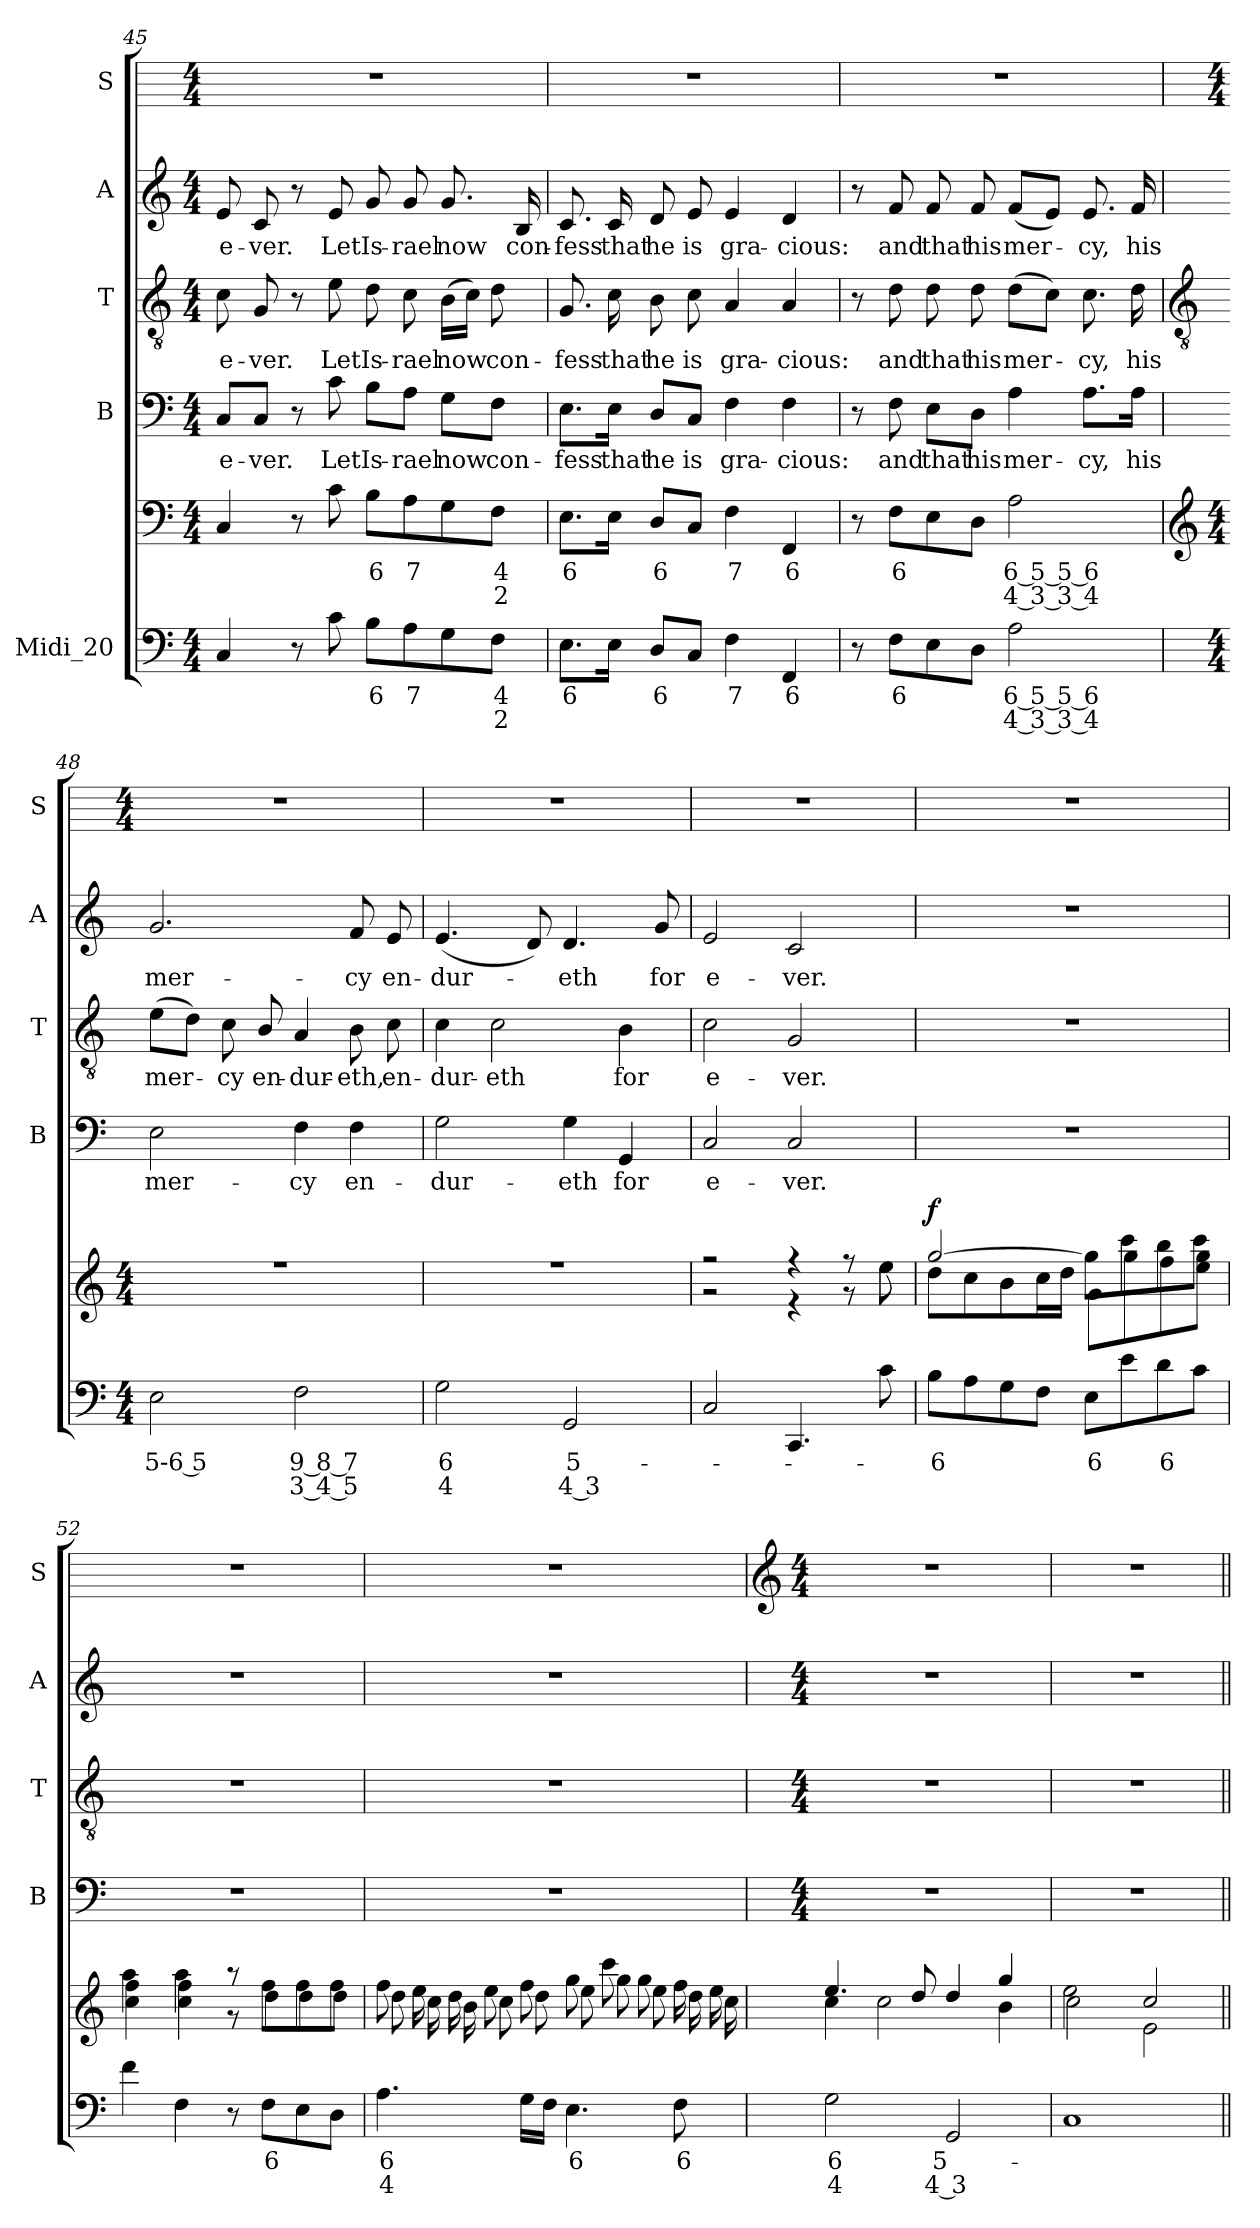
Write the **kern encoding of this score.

**kern	**text	**text	**kern	**text	**text	**dynam	**kern	**text	**kern	**text	**kern	**text	**kern
*part5	*part5	*part5	*part5	*part5	*part5	*part5	*part4	*part4	*part3	*part3	*part2	*part2	*part1
*staff6	*staff6	*staff6	*staff5	*staff5	*staff5	*staff5/6	*staff4	*staff4	*staff3	*staff3	*staff2	*staff2	*staff1
*I"Midi_20	*	*	*	*	*	*	*I"B	*	*I"T	*	*I"A	*	*I"S
*	*	*	*	*	*	*	*I'B	*	*I'T	*	*I'A	*	*I'S
!!LO:LB:g=z
*clefF4	*	*	*clefF4	*	*	*	*clefF4	*	*clefGv2	*	*clefG2	*	*
*k[]	*	*	*k[]	*	*	*	*k[]	*	*k[]	*	*k[]	*	*
*C:	*	*	*C:	*	*	*	*C:	*	*C:	*	*C:	*	*
*M4/4	*	*	*M4/4	*	*	*	*M4/4	*	*M4/4	*	*M4/4	*	*M4/4
=45	=45	=45	=45	=45	=45	=45	=45	=45	=45	=45	=45	=45	=45
!	!	!	!	!	!	!	!	!LO:LY:b	!	!LO:LY:b	!	!LO:LY:b	!
4C	.	.	4C	.	.	.	8C/L	e-	8c	e-	8e	e-	1r
!	!	!	!	!	!	!	!	!LO:LY:b	!	!LO:LY:b	!	!LO:LY:b	!
.	.	.	.	.	.	.	8C/J	-ver.	8G	-ver.	8c	-ver.	.
8r	.	.	8r	.	.	.	8r	.	8r	.	8r	.	.
!	!	!	!	!	!	!	!	!LO:LY:b	!	!LO:LY:b	!	!LO:LY:b	!
8c	.	.	8c	.	.	.	8c	Let	8e	Let	8e	Let	.
!	!LO:LY:b	!	!	!LO:LY:b	!	!	!	!LO:LY:b	!	!LO:LY:b	!	!LO:LY:b	!
8BL	6	.	8BL	6	.	.	8B\L	Is-	8d	Is-	8g	Is-	.
!	!LO:LY:b	!	!	!LO:LY:b	!	!	!	!LO:LY:b	!	!LO:LY:b	!	!LO:LY:b	!
8A	7	.	8A	7	.	.	8A\J	-rael	8c	-rael	8g	-rael	.
!	!	!	!	!	!	!	!	!LO:LY:b	!	!LO:LY:b	!	!LO:LY:b	!
8G	.	.	8G	.	.	.	8G\L	now	(>16BLL	now	8.g	now	.
.	.	.	.	.	.	.	.	.	16cJJ)	.	.	.	.
!	!LO:LY:b	!LO:LY:b	!	!LO:LY:b	!LO:LY:b	!	!	!LO:LY:b	!	!LO:LY:b	!	!	!
8FJ	4	2	8FJ	4	2	.	8F\J	con-	8d	con-	.	.	.
!	!	!	!	!	!	!	!	!	!	!	!	!LO:LY:b	!
.	.	.	.	.	.	.	.	.	.	.	16B	con-	.
=46	=46	=46	=46	=46	=46	=46	=46	=46	=46	=46	=46	=46	=46
!	!LO:LY:b	!	!	!LO:LY:b	!	!	!	!LO:LY:b	!	!LO:LY:b	!	!LO:LY:b	!
8.EL	6	.	8.EL	6	.	.	8.E\L	-fess	8.G	-fess	8.c	-fess	1r
!	!	!	!	!	!	!	!	!LO:LY:b	!	!LO:LY:b	!	!LO:LY:b	!
16EJ	.	.	16EJ	.	.	.	16E\Jk	that	16c	that	16c	that	.
!	!LO:LY:b	!	!	!LO:LY:b	!	!	!	!LO:LY:b	!	!LO:LY:b	!	!LO:LY:b	!
8DL	6	.	8DL	6	.	.	8D/L	he	8B	he	8d	he	.
!	!	!	!	!	!	!	!	!LO:LY:b	!	!LO:LY:b	!	!LO:LY:b	!
8CJ	.	.	8CJ	.	.	.	8C/J	is	8c	is	8e	is	.
!	!LO:LY:b	!	!	!LO:LY:b	!	!	!	!LO:LY:b	!	!LO:LY:b	!	!LO:LY:b	!
4F	7	.	4F	7	.	.	4F	gra-	4A	gra-	4e	gra-	.
!	!LO:LY:b	!	!	!LO:LY:b	!	!	!	!LO:LY:b	!	!LO:LY:b	!	!LO:LY:b	!
4FF	6	.	4FF	6	.	.	4F	-cious:	4A	-cious:	4d	-cious:	.
=47	=47	=47	=47	=47	=47	=47	=47	=47	=47	=47	=47	=47	=47
8r	.	.	8r	.	.	.	8r	.	8r	.	8r	.	1r
!	!LO:LY:b	!	!	!LO:LY:b	!	!	!	!LO:LY:b	!	!LO:LY:b	!	!LO:LY:b	!
8FL	6	.	8FL	6	.	.	8F	and	8d	and	8f	and	.
!	!	!	!	!	!	!	!	!LO:LY:b	!	!LO:LY:b	!	!LO:LY:b	!
8E	.	.	8E	.	.	.	8E\L	that	8d	that	8f	that	.
!	!	!	!	!	!	!	!	!LO:LY:b	!	!LO:LY:b	!	!LO:LY:b	!
8DJ	.	.	8DJ	.	.	.	8D\J	his	8d	his	8f	his	.
!	!LO:LY:b	!LO:LY:b	!	!LO:LY:b	!LO:LY:b	!	!	!LO:LY:b	!	!LO:LY:b	!	!LO:LY:b	!
2A	6 5 5 6	4 3 3 4	2A	6 5 5 6	4 3 3 4	.	4A	mer-	(>8dL	mer-	(<8fL	mer-	.
.	.	.	.	.	.	.	.	.	8cJ)	.	8eJ)	.	.
!	!	!	!	!	!	!	!	!LO:LY:b	!	!LO:LY:b	!	!LO:LY:b	!
.	.	.	.	.	.	.	8.A\L	-cy,	8.c	cy,	8.e	cy,	.
!	!	!	!	!	!	!	!	!LO:LY:b	!	!LO:LY:b	!	!LO:LY:b	!
.	.	.	.	.	.	.	16A\Jk	his	16d	his	16f	his	.
!!LO:LB:g=z
=48	=48	=48	=48	=48	=48	=48	=48	=48	=48	=48	=48	=48	=48
*	*	*	*clefG2	*	*	*	*	*	*clefGv2	*	*	*	*
*k[]	*	*	*k[]	*	*	*	*	*	*	*	*	*	*
*C:	*	*	*C:	*	*	*	*	*	*	*	*	*	*
*M4/4	*	*	*M4/4	*	*	*	*	*	*	*	*	*	*M4/4
!	!LO:LY:b	!	!	!	!	!	!	!LO:LY:b	!	!LO:LY:b	!	!LO:LY:b	!
*	*	*	*^	*	*	*	*	*	*	*	*	*	*
2E	5-6 5	.	1r	1ryy	.	.	.	2E	mer-	(>8eL	mer-	2.g	mer-	1r
.	.	.	.	.	.	.	.	.	.	8dJ)	.	.	.	.
!	!	!	!	!	!	!	!	!	!	!	!LO:LY:b	!	!	!
.	.	.	.	.	.	.	.	.	.	8c	cy	.	.	.
!	!	!	!	!	!	!	!	!	!	!	!LO:LY:b	!	!	!
.	.	.	.	.	.	.	.	.	.	8B/	en-	.	.	.
!	!LO:LY:b	!LO:LY:b	!	!	!	!	!	!	!LO:LY:b	!	!LO:LY:b	!	!	!
2F	9 8 7	3 4 5	.	.	.	.	.	4F	-cy	4A	-dur-	.	.	.
!	!	!	!	!	!	!	!	!	!LO:LY:b	!	!LO:LY:b	!	!LO:LY:b	!
.	.	.	.	.	.	.	.	4F	en-	8B	-eth,	8f	-cy	.
!	!	!	!	!	!	!	!	!	!	!	!LO:LY:b	!	!LO:LY:b	!
.	.	.	.	.	.	.	.	.	.	8c	en-	8e	en-	.
=49	=49	=49	=49	=49	=49	=49	=49	=49	=49	=49	=49	=49	=49	=49
!	!LO:LY:b	!LO:LY:b	!	!	!	!	!	!	!LO:LY:b	!	!LO:LY:b	!	!LO:LY:b	!
2G	6	4	1r	1ryy	.	.	.	2G	-dur-	4c	-dur-	(<4.e	-dur-	1r
!	!	!	!	!	!	!	!	!	!	!	!LO:LY:b	!	!	!
.	.	.	.	.	.	.	.	.	.	2c	-eth	.	.	.
.	.	.	.	.	.	.	.	.	.	.	.	8d)	.	.
!	!LO:LY:b	!LO:LY:b	!	!	!	!	!	!	!LO:LY:b	!	!	!	!LO:LY:b	!
2GG	5-	-4 3	.	.	.	.	.	4G	-eth	.	.	4.d	eth	.
!	!	!	!	!	!	!	!	!	!LO:LY:b	!	!LO:LY:b	!	!	!
.	.	.	.	.	.	.	.	4GG	for	4B	for	.	.	.
!	!	!	!	!	!	!	!	!	!	!	!	!	!LO:LY:b	!
.	.	.	.	.	.	.	.	.	.	.	.	8g	for	.
=50	=50	=50	=50	=50	=50	=50	=50	=50	=50	=50	=50	=50	=50	=50
!	!	!	!	!	!	!	!	!	!LO:LY:b	!	!LO:LY:b	!	!LO:LY:b	!
2C	.	.	2r	2r	.	.	.	2C	e-	2c	e-	2e	e-	1r
!	!	!	!	!	!	!	!	!	!LO:LY:b	!	!LO:LY:b	!	!LO:LY:b	!
4.CC	.	.	4r	4r	.	.	.	2C	-ver.	2G	-ver.	2c	-ver.	.
.	.	.	8r	8r	.	.	.	.	.	.	.	.	.	.
8c	.	.	8ee\	8ee	.	.	.	.	.	.	.	.	.	.
=51	=51	=51	=51	=51	=51	=51	=51	=51	=51	=51	=51	=51	=51	=51
!	!LO:LY:b	!	!	!	!	!	!LO:DY:b	!	!	!	!	!	!	!
8BL	6	.	[2gg/	8ddL	.	.	f	1r	.	1r	.	1r	.	1r
8A	.	.	.	8cc	.	.	.	.	.	.	.	.	.	.
8G	.	.	.	8b	.	.	.	.	.	.	.	.	.	.
8FJ	.	.	.	16ccL	.	.	.	.	.	.	.	.	.	.
.	.	.	.	16ddJJ	.	.	.	.	.	.	.	.	.	.
!	!LO:LY:b	!	!	!	!	!	!	!	!	!	!	!	!	!
8EL	6	.	8gg\L]	8gL	.	.	.	.	.	.	.	.	.	.
8e	.	.	8ccc\	8gg	.	.	.	.	.	.	.	.	.	.
!	!LO:LY:b	!	!	!	!	!	!	!	!	!	!	!	!	!
8d	6	.	8bb\	8ff	.	.	.	.	.	.	.	.	.	.
8cJ	.	.	8ccc\J	8ee 8ggJ	.	.	.	.	.	.	.	.	.	.
=52	=52	=52	=52	=52	=52	=52	=52	=52	=52	=52	=52	=52	=52	=52
4f	.	.	4aa\	4cc 4ff	.	.	.	1r	.	1r	.	1r	.	1r
4F	.	.	4aa\	4cc 4ff	.	.	.	.	.	.	.	.	.	.
8r	.	.	8r	8r	.	.	.	.	.	.	.	.	.	.
!	!LO:LY:b	!	!	!	!	!	!	!	!	!	!	!	!	!
8FL	6	.	8ff\L	8ddL	.	.	.	.	.	.	.	.	.	.
8E	.	.	8ff\	8dd	.	.	.	.	.	.	.	.	.	.
8DJ	.	.	8ff\J	8ddJ	.	.	.	.	.	.	.	.	.	.
=53	=53	=53	=53	=53	=53	=53	=53	=53	=53	=53	=53	=53	=53	=53
!	!LO:LY:b	!LO:LY:b	!	!	!	!	!	!	!	!	!	!	!	!
4.A	6	4	8ff\L	8ddL	.	.	.	1r	.	1r	.	1r	.	1r
.	.	.	16ee\L	16ccL	.	.	.	.	.	.	.	.	.	.
.	.	.	16dd\	16b	.	.	.	.	.	.	.	.	.	.
.	.	.	8ee\	8cc	.	.	.	.	.	.	.	.	.	.
16GLL	.	.	8ff\J	8ddJ	.	.	.	.	.	.	.	.	.	.
16FJJ	.	.	.	.	.	.	.	.	.	.	.	.	.	.
!	!LO:LY:b	!	!	!	!	!	!	!	!	!	!	!	!	!
4.E	6	.	8gg\L	8eeL	.	.	.	.	.	.	.	.	.	.
.	.	.	8ccc\	8gg	.	.	.	.	.	.	.	.	.	.
.	.	.	8gg\	8ee	.	.	.	.	.	.	.	.	.	.
!	!LO:LY:b	!	!	!	!	!	!	!	!	!	!	!	!	!
8F	6	.	16ff\L	16ddL	.	.	.	.	.	.	.	.	.	.
.	.	.	16ee\JJ	16ccJJ	.	.	.	.	.	.	.	.	.	.
!!LO:LB:g=z
=54	=54	=54	=54	=54	=54	=54	=54	=54	=54	=54	=54	=54	=54	=54
*	*	*	*	*	*	*	*	*	*	*	*	*	*	*clefG2
*	*	*	*	*	*	*	*	*	*	*	*	*	*	*k[]
*	*	*	*	*	*	*	*	*	*	*	*	*	*	*C:
*	*	*	*	*	*	*	*	*M4/4	*	*M4/4	*	*M4/4	*	*M4/4
!	!LO:LY:b	!LO:LY:b	!	!	!	!	!	!	!	!	!	!	!	!
2G	6	4	4.ee/	4cc	.	.	.	1r	.	1r	.	1r	.	1r
.	.	.	.	2cc	.	.	.	.	.	.	.	.	.	.
.	.	.	8dd/	.	.	.	.	.	.	.	.	.	.	.
!	!LO:LY:b	!LO:LY:b	!	!	!	!	!	!	!	!	!	!	!	!
2GG	5-	-4 3	4dd/	.	.	.	.	.	.	.	.	.	.	.
.	.	.	4gg	4b	.	.	.	.	.	.	.	.	.	.
=55	=55	=55	=55	=55	=55	=55	=55	=55	=55	=55	=55	=55	=55	=55
1C	.	.	2ee\	2cc	.	.	.	1r	.	1r	.	1r	.	1r
.	.	.	2cc/	2e	.	.	.	.	.	.	.	.	.	.
*	*	*	*v	*v	*	*	*	*	*	*	*	*	*	*
=||	=||	=||	=||	=||	=||	=||	=||	=||	=||	=||	=||	=||	=||
*-	*-	*-	*-	*-	*-	*-	*-	*-	*-	*-	*-	*-	*-
